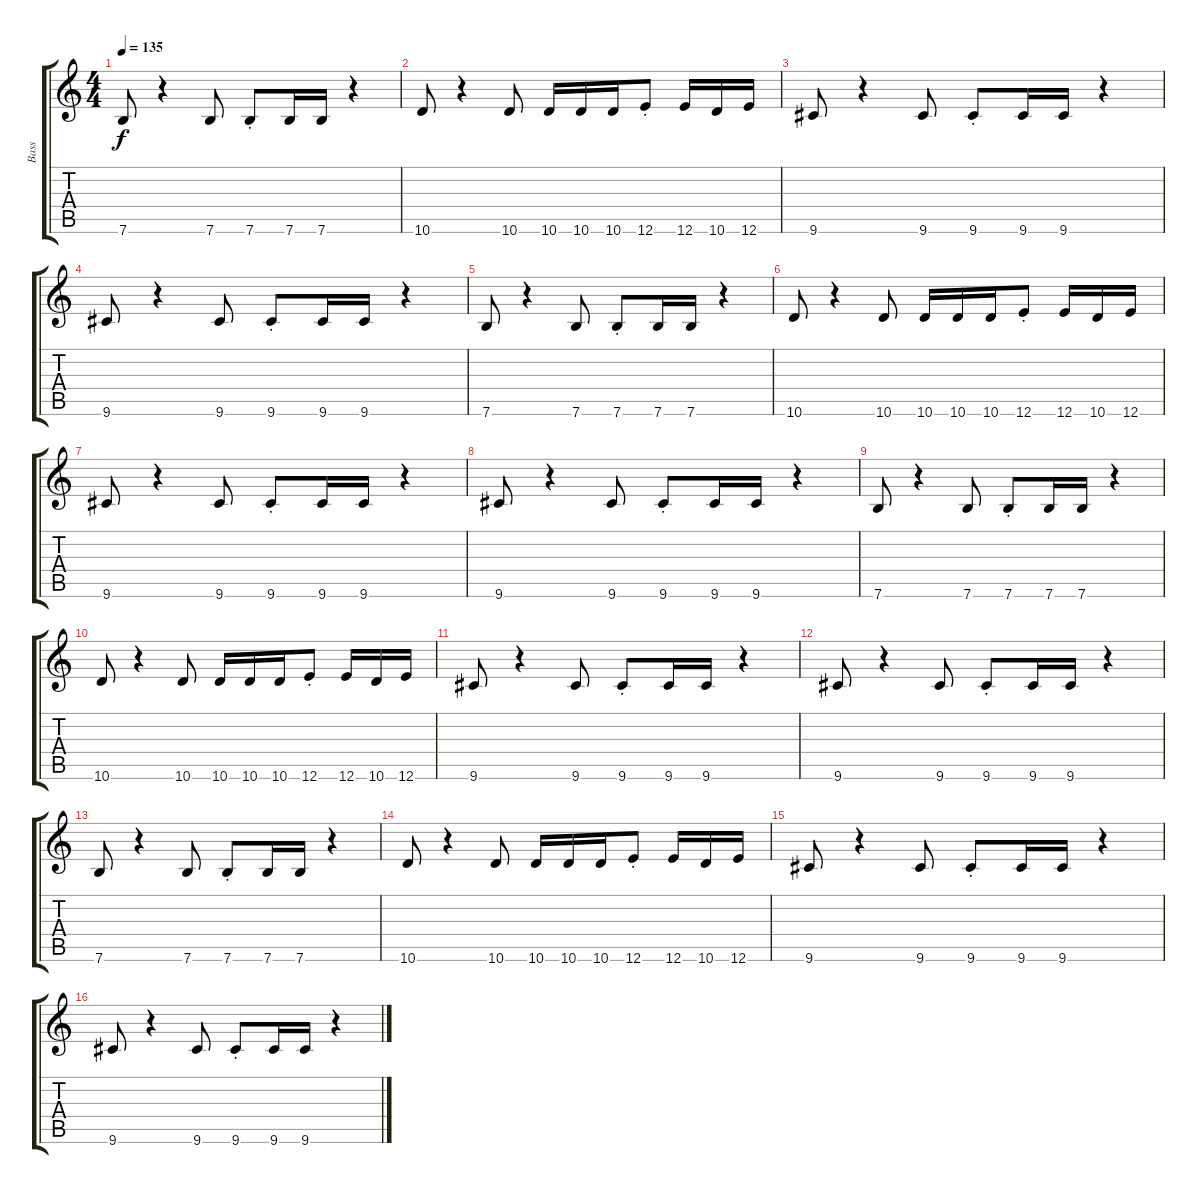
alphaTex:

\track ("Bass" "Bass") {instrument electricbasspick}
\staff {score tabs}
\tuning (E4 B3 G3 D3 A2 E2) {hide}
\ts (4 4)
\tempo 135
\clef g2
\ks c
7.6.8{dy f} r.4 7.6.8 7.6{st}.8 7.6.16 7.6.16 r.4 |
10.6.8 r.4 10.6.8 10.6.16 10.6.16 10.6.16 12.6{st}.8 12.6.16 10.6.16 12.6.16 |
9.6.8 r.4 9.6.8 9.6{st}.8 9.6.16 9.6.16 r.4 |
9.6.8 r.4 9.6.8 9.6{st}.8 9.6.16 9.6.16 r.4 |
7.6.8 r.4 7.6.8 7.6{st}.8 7.6.16 7.6.16 r.4 |
10.6.8 r.4 10.6.8 10.6.16 10.6.16 10.6.16 12.6{st}.8 12.6.16 10.6.16 12.6.16 |
9.6.8 r.4 9.6.8 9.6{st}.8 9.6.16 9.6.16 r.4 |
9.6.8 r.4 9.6.8 9.6{st}.8 9.6.16 9.6.16 r.4 |
7.6.8 r.4 7.6.8 7.6{st}.8 7.6.16 7.6.16 r.4 |
10.6.8 r.4 10.6.8 10.6.16 10.6.16 10.6.16 12.6{st}.8 12.6.16 10.6.16 12.6.16 |
9.6.8 r.4 9.6.8 9.6{st}.8 9.6.16 9.6.16 r.4 |
9.6.8 r.4 9.6.8 9.6{st}.8 9.6.16 9.6.16 r.4 |
7.6.8 r.4 7.6.8 7.6{st}.8 7.6.16 7.6.16 r.4 |
10.6.8 r.4 10.6.8 10.6.16 10.6.16 10.6.16 12.6{st}.8 12.6.16 10.6.16 12.6.16 |
9.6.8 r.4 9.6.8 9.6{st}.8 9.6.16 9.6.16 r.4 |
9.6.8 r.4 9.6.8 9.6{st}.8 9.6.16 9.6.16 r.4
